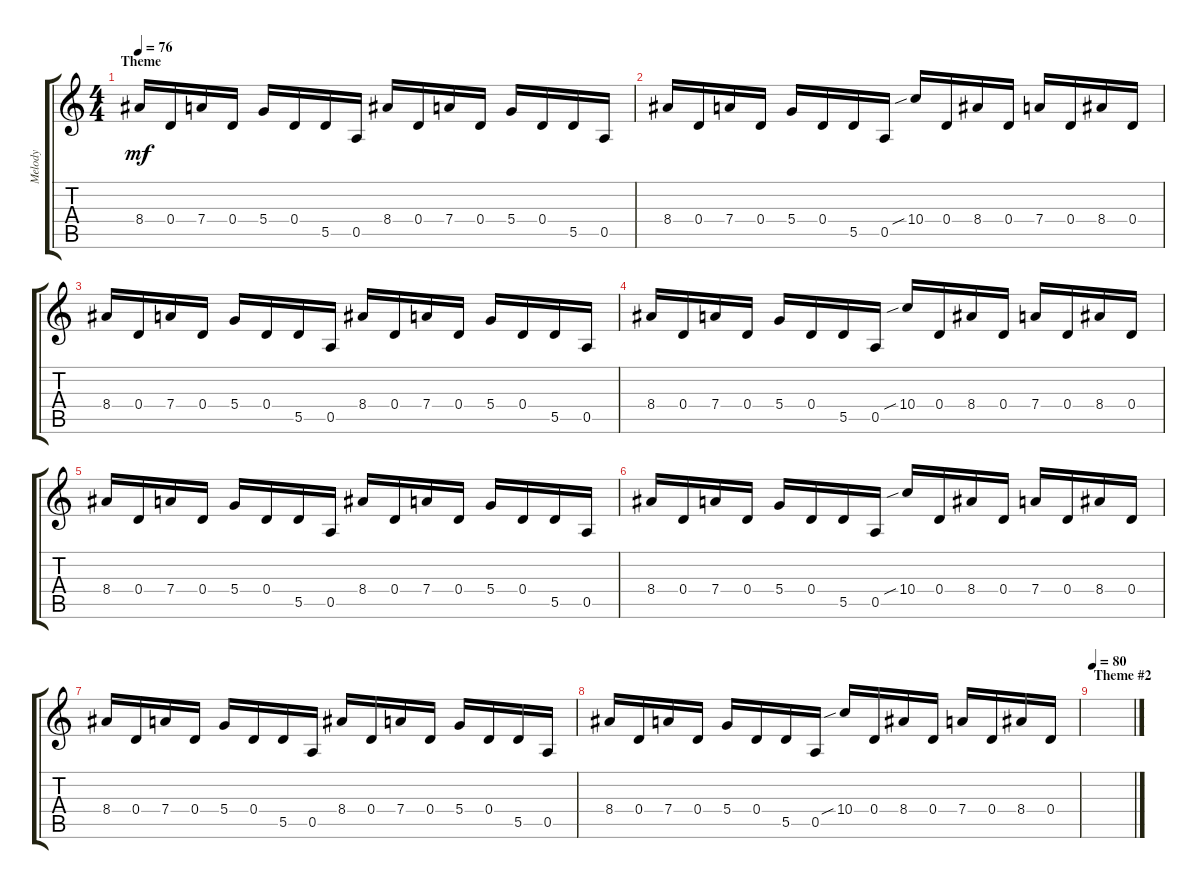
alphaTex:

\track ("Melody" "Melody") {instrument electricguitarclean}
\staff {score tabs}
\tuning (E4 B3 G3 D3 A2 E2) {hide}
\ts (4 4)
\section ("" "Theme")
\tempo 76
\clef g2
\ks c
8.4.16{dy mf} 0.4.16 7.4.16 0.4.16 5.4.16 0.4.16 5.5.16 0.5.16 8.4.16 0.4.16 7.4.16 0.4.16 5.4.16 0.4.16 5.5.16 0.5.16 |
8.4.16 0.4.16 7.4.16 0.4.16 5.4.16 0.4.16 5.5.16 0.5.16 10.4{sib}.16 0.4.16 8.4.16 0.4.16 7.4.16 0.4.16 8.4.16 0.4.16 |
8.4.16 0.4.16 7.4.16 0.4.16 5.4.16 0.4.16 5.5.16 0.5.16 8.4.16 0.4.16 7.4.16 0.4.16 5.4.16 0.4.16 5.5.16 0.5.16 |
8.4.16 0.4.16 7.4.16 0.4.16 5.4.16 0.4.16 5.5.16 0.5.16 10.4{sib}.16 0.4.16 8.4.16 0.4.16 7.4.16 0.4.16 8.4.16 0.4.16 |
8.4.16 0.4.16 7.4.16 0.4.16 5.4.16 0.4.16 5.5.16 0.5.16 8.4.16 0.4.16 7.4.16 0.4.16 5.4.16 0.4.16 5.5.16 0.5.16 |
8.4.16 0.4.16 7.4.16 0.4.16 5.4.16 0.4.16 5.5.16 0.5.16 10.4{sib}.16 0.4.16 8.4.16 0.4.16 7.4.16 0.4.16 8.4.16 0.4.16 |
8.4.16 0.4.16 7.4.16 0.4.16 5.4.16 0.4.16 5.5.16 0.5.16 8.4.16 0.4.16 7.4.16 0.4.16 5.4.16 0.4.16 5.5.16 0.5.16 |
8.4.16 0.4.16 7.4.16 0.4.16 5.4.16 0.4.16 5.5.16 0.5.16 10.4{sib}.16 0.4.16 8.4.16 0.4.16 7.4.16 0.4.16 8.4.16 0.4.16 |
\section ("" "Theme #2")
\tempo 80
